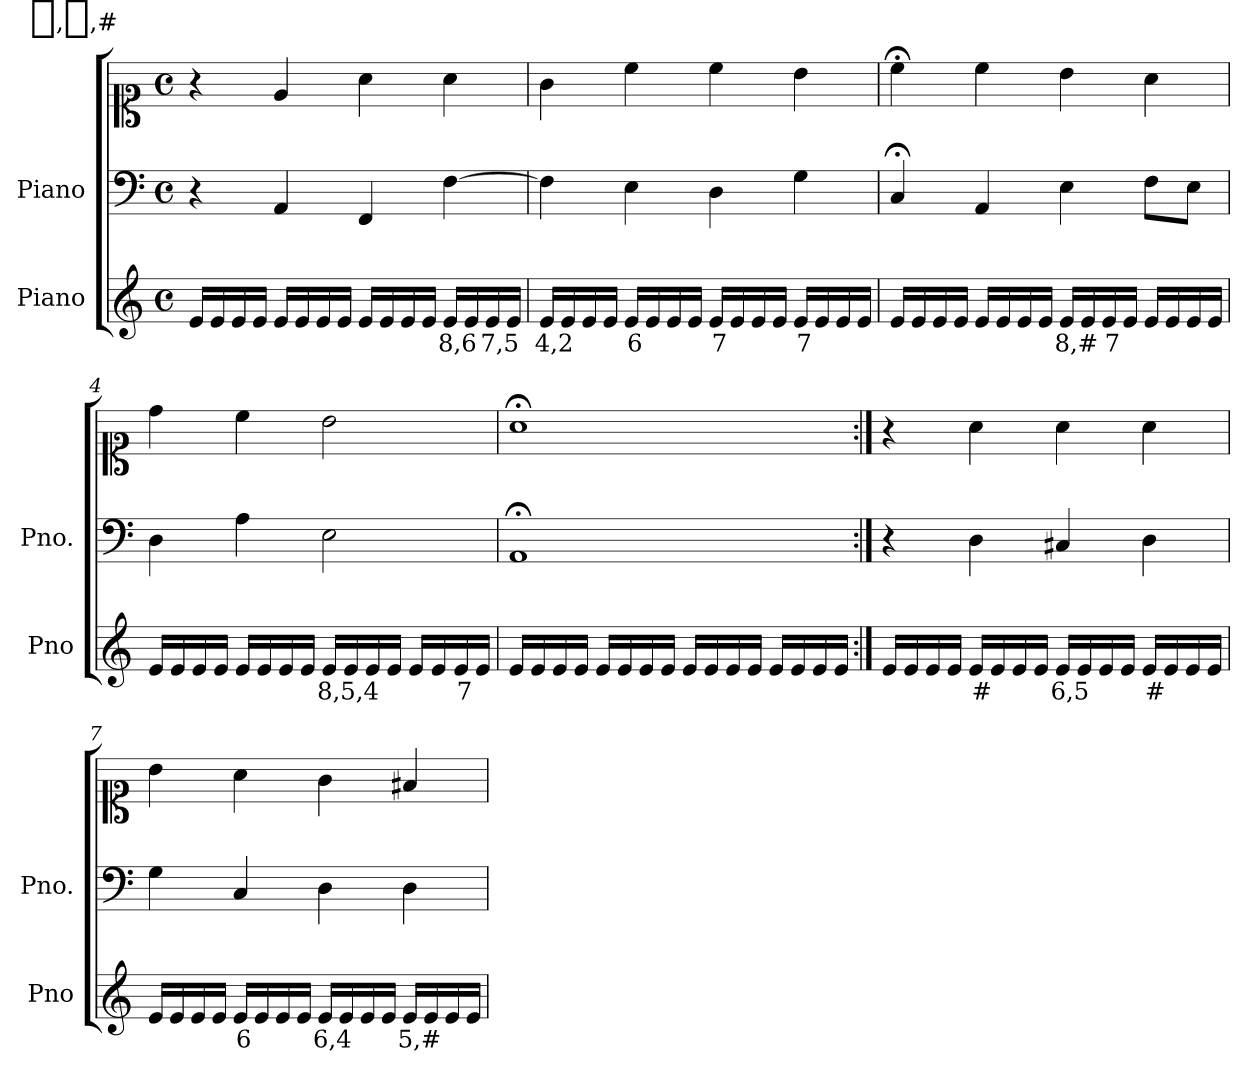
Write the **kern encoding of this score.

**kern	**text	**kern	**kern
*part2	*part2	*part1	*part1
*staff3	*staff3	*staff2	*staff1
*I"Piano	*	*I"Piano	*
*I'Pno	*	*I'Pno.	*
*clefG2	*	*clefF4	*clefC1
*k[]	*	*k[]	*k[]
*M4/4	*	*M4/4	*M4/4
*met(c)	*	*met(c)	*met(c)
=1	=1	=1	=1
16e/LL	.	4r	4r
16e/	.	.	.
16e/	.	.	.
16e/JJ	.	.	.
16e/LL	.	4AA/	4e/
16e/	.	.	.
16e/	.	.	.
16e/JJ	.	.	.
16e/LL	.	4FF/	4a\
16e/	.	.	.
16e/	.	.	.
16e/JJ	.	.	.
!	!LO:LY:b	!	!
16e/LL	8,6	[4F\	4a\
16e/	.	.	.
!	!LO:LY:b	!	!
16e/	7,5	.	.
16e/JJ	.	.	.
=2	=2	=2	=2
!	!LO:LY:b	!	!
16e/LL	4,2	4F\]	4g\
16e/	.	.	.
16e/	.	.	.
16e/JJ	.	.	.
!	!LO:LY:b	!	!
16e/LL	6	4E\	4cc\
16e/	.	.	.
16e/	.	.	.
16e/JJ	.	.	.
!	!LO:LY:b	!	!
16e/LL	7	4D\	4cc\
16e/	.	.	.
16e/	.	.	.
16e/JJ	.	.	.
!	!LO:LY:b	!	!
16e/LL	7	4G\	4b\
16e/	.	.	.
16e/	.	.	.
16e/JJ	.	.	.
=3	=3	=3	=3
16e/LL	.	4C;</	4cc;<\
16e/	.	.	.
16e/	.	.	.
16e/JJ	.	.	.
16e/LL	.	4AA/	4cc\
16e/	.	.	.
16e/	.	.	.
16e/JJ	.	.	.
!	!LO:LY:b	!	!
16e/LL	8,#	4E\	4b\
16e/	.	.	.
!	!LO:LY:b	!	!
16e/	7	.	.
16e/JJ	.	.	.
16e/LL	.	8F\L	4a\
16e/	.	.	.
16e/	.	8E\J	.
16e/JJ	.	.	.
=4	=4	=4	=4
16e/LL	.	4D\	4dd\
16e/	.	.	.
16e/	.	.	.
16e/JJ	.	.	.
16e/LL	.	4A\	4cc\
16e/	.	.	.
16e/	.	.	.
16e/JJ	.	.	.
!	!LO:LY:b	!	!
16e/LL	8,5,4	2E\	2b\
16e/	.	.	.
16e/	.	.	.
16e/JJ	.	.	.
!	!LO:LY:b	!	!
16e/LL	_,_,#	.	.
16e/	.	.	.
!	!LO:LY:b	!	!
16e/	7	.	.
16e/JJ	.	.	.
=5	=5	=5	=5
16e/LL	.	1AA;<	1a;<
16e/	.	.	.
16e/	.	.	.
16e/JJ	.	.	.
16e/LL	.	.	.
16e/	.	.	.
16e/	.	.	.
16e/JJ	.	.	.
16e/LL	.	.	.
16e/	.	.	.
16e/	.	.	.
16e/JJ	.	.	.
16e/LL	.	.	.
16e/	.	.	.
16e/	.	.	.
16e/JJ	.	.	.
=6:|!	=6:|!	=6:|!	=6:|!
16e/LL	.	4r	4r
16e/	.	.	.
16e/	.	.	.
16e/JJ	.	.	.
!	!LO:LY:b	!	!
16e/LL	#	4D\	4a\
16e/	.	.	.
16e/	.	.	.
16e/JJ	.	.	.
!	!LO:LY:b	!	!
16e/LL	6,5	4C#X/	4a\
16e/	.	.	.
16e/	.	.	.
16e/JJ	.	.	.
!	!LO:LY:b	!	!
16e/LL	#	4D\	4a\
16e/	.	.	.
16e/	.	.	.
16e/JJ	.	.	.
=7	=7	=7	=7
16e/LL	.	4G\	4b\
16e/	.	.	.
16e/	.	.	.
16e/JJ	.	.	.
!	!LO:LY:b	!	!
16e/LL	6	4C/	4a\
16e/	.	.	.
16e/	.	.	.
16e/JJ	.	.	.
!	!LO:LY:b	!	!
16e/LL	6,4	4D\	4g\
16e/	.	.	.
16e/	.	.	.
16e/JJ	.	.	.
!	!LO:LY:b	!	!
16e/LL	5,#	4D\	4f#X/
16e/	.	.	.
16e/	.	.	.
16e/JJ	.	.	.
=	=	=	=
*-	*-	*-	*-
